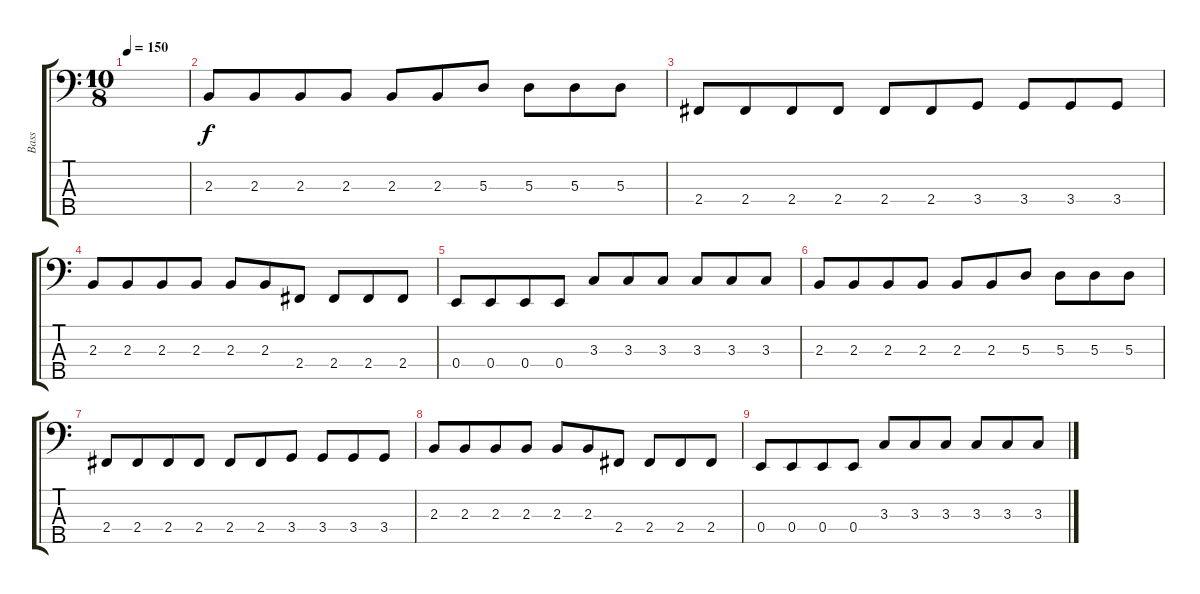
\track ("Bass" "Bass") {instrument electricbassfinger}
\staff {score tabs}
\tuning (G2 D2 A1 E1 B0) {hide}
\ts (10 8)
\tempo 150
\clef f4
\ks c
|
2.3.8 2.3.8 2.3.8 2.3.8 2.3.8 2.3.8 5.3.8 5.3.8 5.3.8 5.3.8 |
2.4.8 2.4.8 2.4.8 2.4.8 2.4.8 2.4.8 3.4.8 3.4.8 3.4.8 3.4.8 |
2.3.8 2.3.8 2.3.8 2.3.8 2.3.8 2.3.8 2.4.8 2.4.8 2.4.8 2.4.8 |
0.4.8 0.4.8 0.4.8 0.4.8 3.3.8 3.3.8 3.3.8 3.3.8 3.3.8 3.3.8 |
2.3.8 2.3.8 2.3.8 2.3.8 2.3.8 2.3.8 5.3.8 5.3.8 5.3.8 5.3.8 |
2.4.8 2.4.8 2.4.8 2.4.8 2.4.8 2.4.8 3.4.8 3.4.8 3.4.8 3.4.8 |
2.3.8 2.3.8 2.3.8 2.3.8 2.3.8 2.3.8 2.4.8 2.4.8 2.4.8 2.4.8 |
0.4.8 0.4.8 0.4.8 0.4.8 3.3.8 3.3.8 3.3.8 3.3.8 3.3.8 3.3.8
